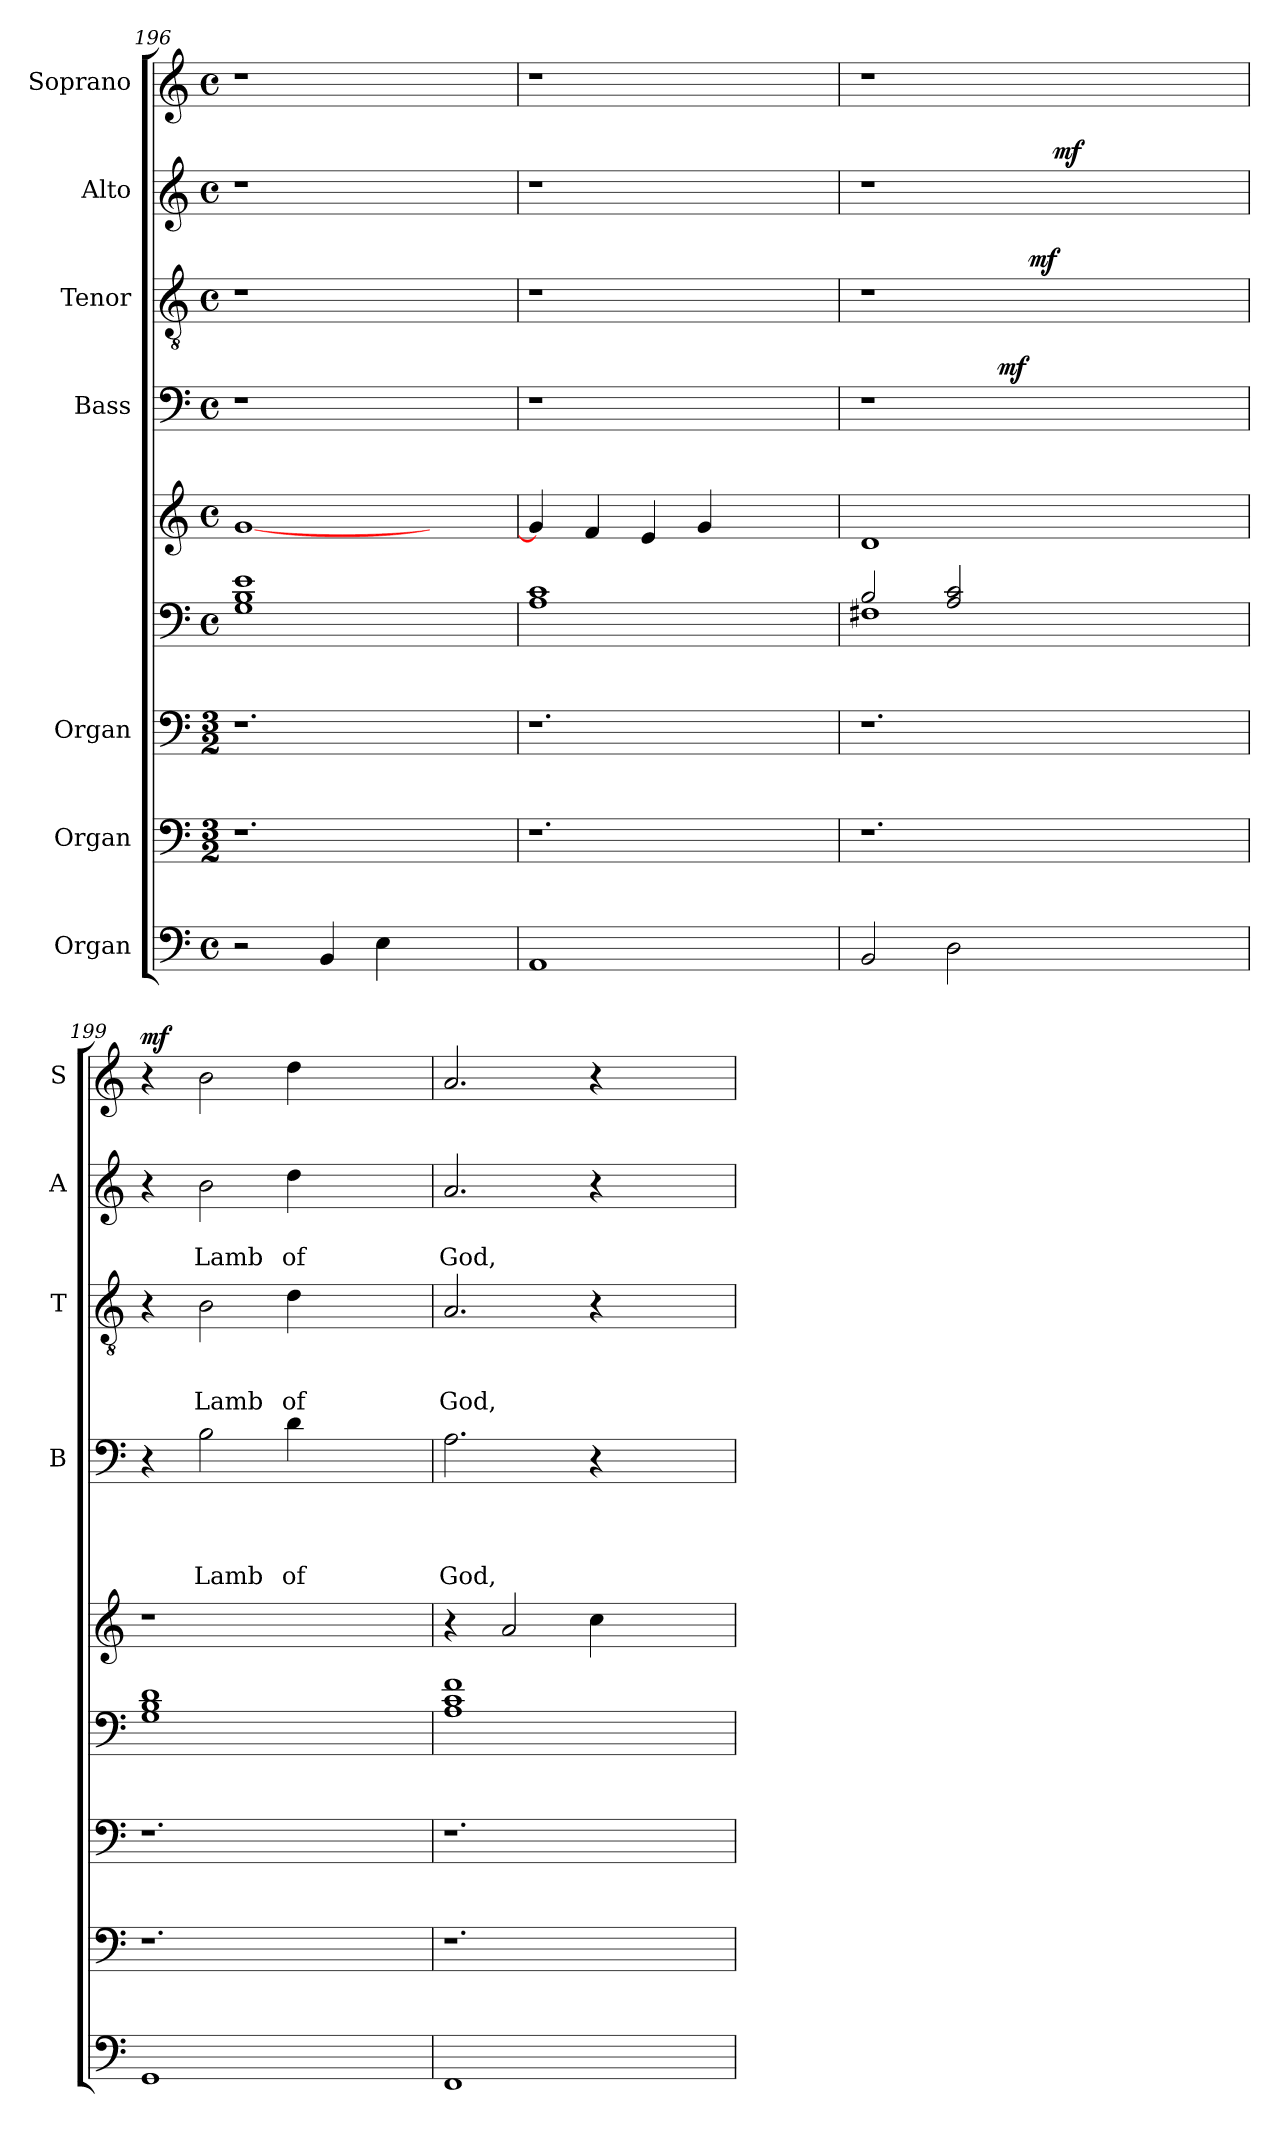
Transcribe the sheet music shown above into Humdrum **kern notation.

**kern	**kern	**kern	**kern	**kern	**kern	**text	**text	**text	**text	**dynam	**kern	**text	**text	**text	**dynam	**kern	**text	**text	**dynam	**kern	**dynam
*part9	*part8	*part7	*part6	*part5	*part4	*part4	*part4	*part4	*part4	*part4	*part3	*part3	*part3	*part3	*part3	*part2	*part2	*part2	*part2	*part1	*part1
*staff9	*staff8	*staff7	*staff6	*staff5	*staff4	*staff4	*staff4	*staff4	*staff4	*staff4	*staff3	*staff3	*staff3	*staff3	*staff3	*staff2	*staff2	*staff2	*staff2	*staff1	*staff1
*I"Organ	*I"Organ	*I"Organ	*	*	*I"Bass	*	*	*	*	*	*I"Tenor	*	*	*	*	*I"Alto	*	*	*	*I"Soprano	*
*	*	*	*	*	*I'B	*	*	*	*	*	*I'T	*	*	*	*	*I'A	*	*	*	*I'S	*
*clefF4	*clefF4	*clefF4	*clefF4	*clefG2	*clefF4	*	*	*	*	*	*clefGv2	*	*	*	*	*clefG2	*	*	*	*clefG2	*
*k[]	*k[]	*k[]	*k[]	*k[]	*k[]	*	*	*	*	*	*k[]	*	*	*	*	*k[]	*	*	*	*k[]	*
*C:	*C:	*C:	*C:	*C:	*C:	*	*	*	*	*	*C:	*	*	*	*	*C:	*	*	*	*C:	*
*M4/4	*M3/2	*M3/2	*M4/4	*M4/4	*M4/4	*	*	*	*	*	*M4/4	*	*	*	*	*M4/4	*	*	*	*M4/4	*
*met(c)	*	*	*met(c)	*met(c)	*met(c)	*	*	*	*	*	*met(c)	*	*	*	*	*met(c)	*	*	*	*met(c)	*
=196	=196	=196	=196	=196	=196	=196	=196	=196	=196	=196	=196	=196	=196	=196	=196	=196	=196	=196	=196	=196	=196
2r	1.r	1.r	1G 1B 1e	[<1g	1r	.	.	.	.	.	1r	.	.	.	.	1r	.	.	.	1r	.
4BB/	.	.	.	.	.	.	.	.	.	.	.	.	.	.	.	.	.	.	.	.	.
4E\	.	.	.	.	.	.	.	.	.	.	.	.	.	.	.	.	.	.	.	.	.
2ryy	.	.	2ryy	2ryy	2ryy	.	.	.	.	.	2ryy	.	.	.	.	2ryy	.	.	.	2ryy	.
=197	=197	=197	=197	=197	=197	=197	=197	=197	=197	=197	=197	=197	=197	=197	=197	=197	=197	=197	=197	=197	=197
1AA	1.r	1.r	1A 1c	4g/]	1r	.	.	.	.	.	1r	.	.	.	.	1r	.	.	.	1r	.
.	.	.	.	4f/	.	.	.	.	.	.	.	.	.	.	.	.	.	.	.	.	.
.	.	.	.	4e/	.	.	.	.	.	.	.	.	.	.	.	.	.	.	.	.	.
.	.	.	.	4g/	.	.	.	.	.	.	.	.	.	.	.	.	.	.	.	.	.
2ryy	.	.	2ryy	2ryy	2ryy	.	.	.	.	.	2ryy	.	.	.	.	2ryy	.	.	.	2ryy	.
=198	=198	=198	=198	=198	=198	=198	=198	=198	=198	=198	=198	=198	=198	=198	=198	=198	=198	=198	=198	=198	=198
*	*	*	*^	*	*^	*	*	*	*	*	*^	*	*	*	*	*^	*	*	*	*	*
2BB/	1.r	1.r	1F#X	2B/	1d	1r	2ryy	.	.	.	.	.	1r	2ryy	.	.	.	.	1r	2ryy	.	.	.	1r	.
2D\	.	.	.	2A/ 2c/	.	.	8..ryy	.	.	.	.	.	.	4ryy	.	.	.	.	.	4ryy	.	.	.	.	.
!	!	!	!	!	!	!	!	!	!	!	!	!LO:DY:a	!	!	!	!	!	!	!	!	!	!	!	!	!
.	.	.	.	.	.	.	2ryy	.	.	.	.	mf	.	.	.	.	.	.	.	.	.	.	.	.	.
.	.	.	.	.	.	.	.	.	.	.	.	.	.	32ryy	.	.	.	.	.	16.ryy	.	.	.	.	.
!	!	!	!	!	!	!	!	!	!	!	!	!	!	!	!	!	!	!LO:DY:a	!	!	!	!	!	!	!
.	.	.	.	.	.	.	.	.	.	.	.	.	.	2ryy	.	.	.	mf	.	.	.	.	.	.	.
!	!	!	!	!	!	!	!	!	!	!	!	!	!	!	!	!	!	!	!	!	!	!	!LO:DY:a	!	!
.	.	.	.	.	.	.	.	.	.	.	.	.	.	.	.	.	.	.	.	2ryy	.	.	mf	.	.
2ryy	.	.	2ryy	2ryy	2ryy	2ryy	.	.	.	.	.	.	2ryy	.	.	.	.	.	2ryy	.	.	.	.	2ryy	.
.	.	.	.	.	.	.	4ryy	.	.	.	.	.	.	.	.	.	.	.	.	.	.	.	.	.	.
.	.	.	.	.	.	.	.	.	.	.	.	.	.	8..ryy	.	.	.	.	.	.	.	.	.	.	.
.	.	.	.	.	.	.	.	.	.	.	.	.	.	.	.	.	.	.	.	8ryy	.	.	.	.	.
.	.	.	.	.	.	.	32ryy	.	.	.	.	.	.	.	.	.	.	.	.	32ryy	.	.	.	.	.
=199	=199	=199	=199	=199	=199	=199	=199	=199	=199	=199	=199	=199	=199	=199	=199	=199	=199	=199	=199	=199	=199	=199	=199	=199	=199
!	!	!	!	!	!	!	!	!	!	!	!	!	!	!	!	!	!	!	!	!	!	!	!	!	!LO:DY:a
*	*	*	*	*	*	*v	*v	*	*	*	*	*	*	*	*	*	*	*	*v	*v	*	*	*	*	*
*	*	*	*v	*v	*	*	*	*	*	*	*	*v	*v	*	*	*	*	*	*	*	*	*	*
1GG	1.r	1.r	1G 1B 1d	1r	4r	.	.	.	.	.	4r	.	.	.	.	4r	.	.	.	4r	mf
!	!	!	!	!	!	!	!	!	!LO:LY:b	!	!	!	!	!LO:LY:b	!	!	!	!LO:LY:b	!	!	!
.	.	.	.	.	2B\	.	.	.	Lamb	.	2B\	.	.	Lamb	.	2b\	.	Lamb	.	2b\	.
!	!	!	!	!	!	!	!	!	!LO:LY:b	!	!	!	!	!LO:LY:b	!	!	!	!LO:LY:b	!	!	!
.	.	.	.	.	4d\	.	.	.	of	.	4d\	.	.	of	.	4dd\	.	of	.	4dd\	.
2ryy	.	.	2ryy	2ryy	2ryy	.	.	.	.	.	2ryy	.	.	.	.	2ryy	.	.	.	2ryy	.
=200	=200	=200	=200	=200	=200	=200	=200	=200	=200	=200	=200	=200	=200	=200	=200	=200	=200	=200	=200	=200	=200
!	!	!	!	!	!	!	!	!	!LO:LY:b	!	!	!	!	!LO:LY:b	!	!	!	!LO:LY:b	!	!	!
1FF	1.r	1.r	1A 1c 1f	4r	2.A\	.	.	.	God,	.	2.A/	.	.	God,	.	2.a/	.	God,	.	2.a/	.
.	.	.	.	2a/	.	.	.	.	.	.	.	.	.	.	.	.	.	.	.	.	.
.	.	.	.	4cc\	4r	.	.	.	.	.	4r	.	.	.	.	4r	.	.	.	4r	.
2ryy	.	.	2ryy	2ryy	2ryy	.	.	.	.	.	2ryy	.	.	.	.	2ryy	.	.	.	2ryy	.
=	=	=	=	=	=	=	=	=	=	=	=	=	=	=	=	=	=	=	=	=	=
*-	*-	*-	*-	*-	*-	*-	*-	*-	*-	*-	*-	*-	*-	*-	*-	*-	*-	*-	*-	*-	*-
